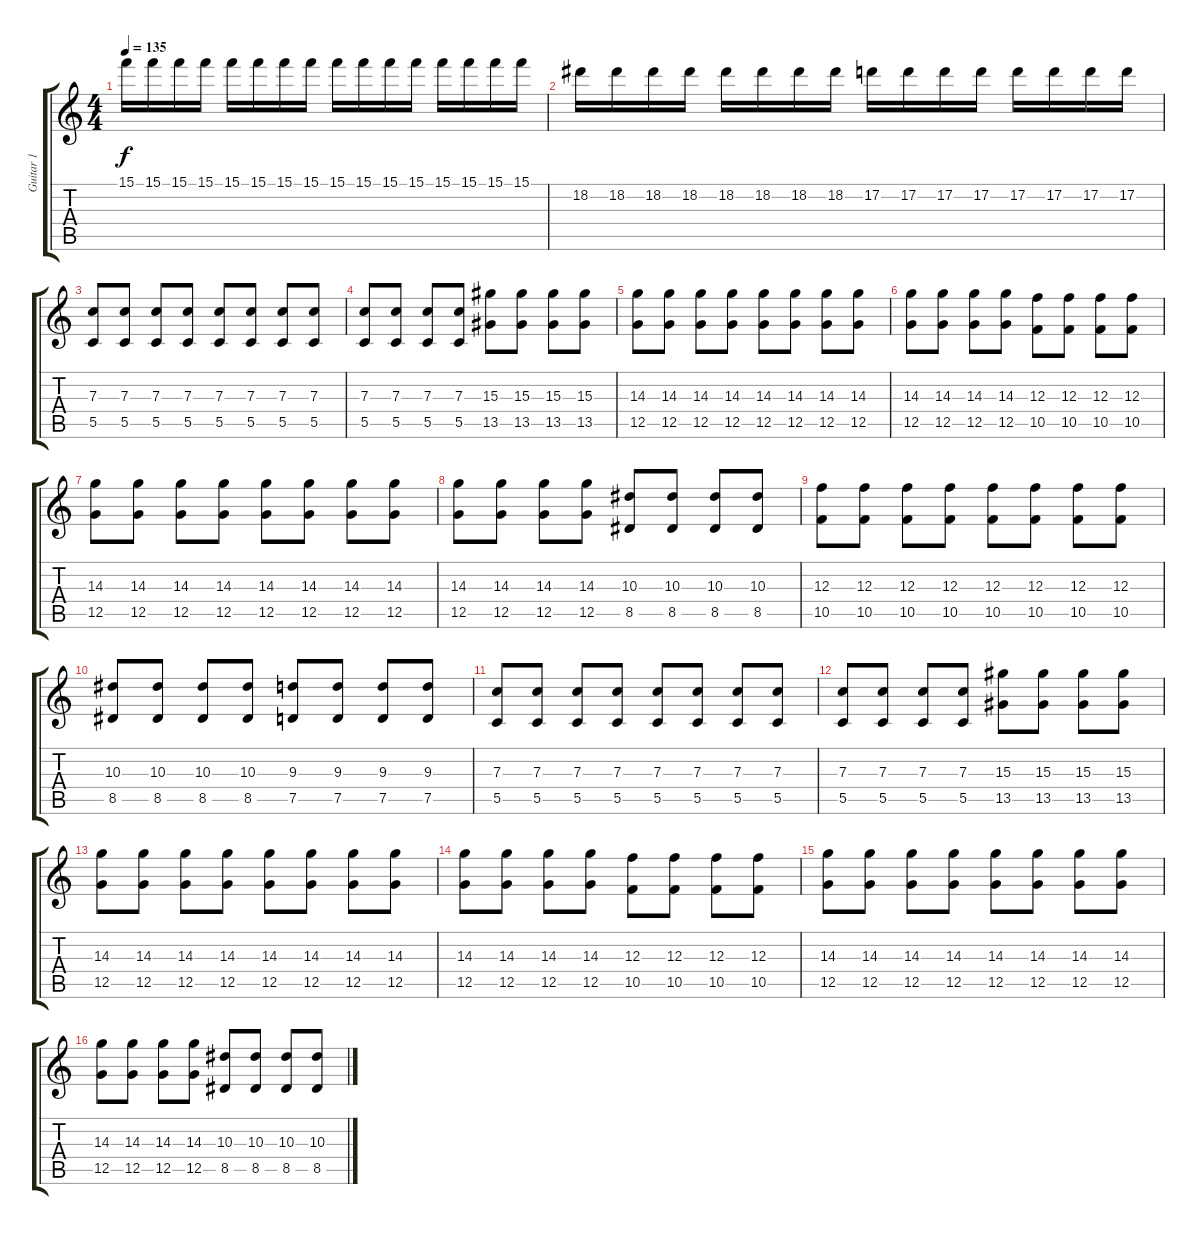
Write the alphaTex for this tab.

\track ("Guitar 1" "Guitar 1") {instrument distortionguitar}
\staff {score tabs}
\tuning (D4 A3 F3 C3 G2 C2) {hide}
\ts (4 4)
\tempo 135
\clef g2
\ks c
15.1.16{dy f} 15.1.16 15.1.16 15.1.16 15.1.16 15.1.16 15.1.16 15.1.16 15.1.16 15.1.16 15.1.16 15.1.16 15.1.16 15.1.16 15.1.16 15.1.16 |
18.2.16 18.2.16 18.2.16 18.2.16 18.2.16 18.2.16 18.2.16 18.2.16 17.2.16 17.2.16 17.2.16 17.2.16 17.2.16 17.2.16 17.2.16 17.2.16 |
(7.3 5.5).8 (7.3 5.5).8 (7.3 5.5).8 (7.3 5.5).8 (7.3 5.5).8 (7.3 5.5).8 (7.3 5.5).8 (7.3 5.5).8 |
(7.3 5.5).8 (7.3 5.5).8 (7.3 5.5).8 (7.3 5.5).8 (15.3 13.5).8 (15.3 13.5).8 (15.3 13.5).8 (15.3 13.5).8 |
(14.3 12.5).8 (14.3 12.5).8 (14.3 12.5).8 (14.3 12.5).8 (14.3 12.5).8 (14.3 12.5).8 (14.3 12.5).8 (14.3 12.5).8 |
(14.3 12.5).8 (14.3 12.5).8 (14.3 12.5).8 (14.3 12.5).8 (12.3 10.5).8 (12.3 10.5).8 (12.3 10.5).8 (12.3 10.5).8 |
(14.3 12.5).8 (14.3 12.5).8 (14.3 12.5).8 (14.3 12.5).8 (14.3 12.5).8 (14.3 12.5).8 (14.3 12.5).8 (14.3 12.5).8 |
(14.3 12.5).8 (14.3 12.5).8 (14.3 12.5).8 (14.3 12.5).8 (10.3 8.5).8 (10.3 8.5).8 (10.3 8.5).8 (10.3 8.5).8 |
(12.3 10.5).8 (12.3 10.5).8 (12.3 10.5).8 (12.3 10.5).8 (12.3 10.5).8 (12.3 10.5).8 (12.3 10.5).8 (12.3 10.5).8 |
(10.3 8.5).8 (10.3 8.5).8 (10.3 8.5).8 (10.3 8.5).8 (9.3 7.5).8 (9.3 7.5).8 (9.3 7.5).8 (9.3 7.5).8 |
(7.3 5.5).8 (7.3 5.5).8 (7.3 5.5).8 (7.3 5.5).8 (7.3 5.5).8 (7.3 5.5).8 (7.3 5.5).8 (7.3 5.5).8 |
(7.3 5.5).8 (7.3 5.5).8 (7.3 5.5).8 (7.3 5.5).8 (15.3 13.5).8 (15.3 13.5).8 (15.3 13.5).8 (15.3 13.5).8 |
(14.3 12.5).8 (14.3 12.5).8 (14.3 12.5).8 (14.3 12.5).8 (14.3 12.5).8 (14.3 12.5).8 (14.3 12.5).8 (14.3 12.5).8 |
(14.3 12.5).8 (14.3 12.5).8 (14.3 12.5).8 (14.3 12.5).8 (12.3 10.5).8 (12.3 10.5).8 (12.3 10.5).8 (12.3 10.5).8 |
(14.3 12.5).8 (14.3 12.5).8 (14.3 12.5).8 (14.3 12.5).8 (14.3 12.5).8 (14.3 12.5).8 (14.3 12.5).8 (14.3 12.5).8 |
(14.3 12.5).8 (14.3 12.5).8 (14.3 12.5).8 (14.3 12.5).8 (10.3 8.5).8 (10.3 8.5).8 (10.3 8.5).8 (10.3 8.5).8
